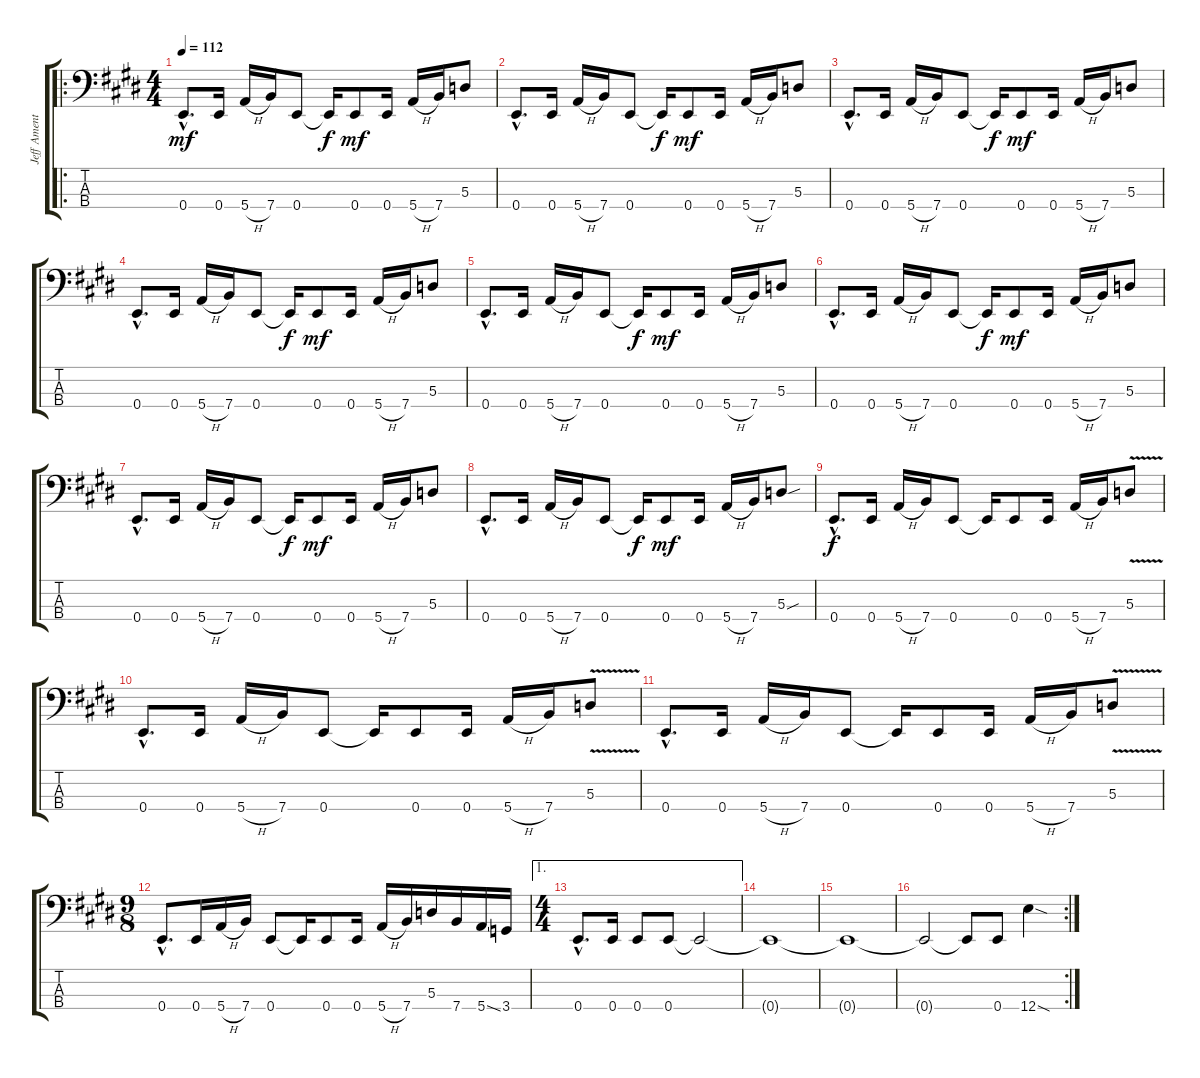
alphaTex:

\track ("Jeff Ament" "Jeff Ament") {instrument electricbassfinger}
\staff {score tabs}
\tuning (G2 D2 A1 E1) {hide}
\ro
\ts (4 4)
\tempo 112
\clef f4
\ks e
0.4{hac}.8{d dy mf} 0.4.16 5.4{h}.16 7.4.16 0.4.8 0.4{t}.16{dy f} 0.4.8{dy mf} 0.4.16 5.4{h}.16 7.4.16 5.3.8 |
0.4{hac}.8{d} 0.4.16 5.4{h}.16 7.4.16 0.4.8 0.4{t}.16{dy f} 0.4.8{dy mf} 0.4.16 5.4{h}.16 7.4.16 5.3.8 |
0.4{hac}.8{d} 0.4.16 5.4{h}.16 7.4.16 0.4.8 0.4{t}.16{dy f} 0.4.8{dy mf} 0.4.16 5.4{h}.16 7.4.16 5.3.8 |
0.4{hac}.8{d} 0.4.16 5.4{h}.16 7.4.16 0.4.8 0.4{t}.16{dy f} 0.4.8{dy mf} 0.4.16 5.4{h}.16 7.4.16 5.3.8 |
0.4{hac}.8{d} 0.4.16 5.4{h}.16 7.4.16 0.4.8 0.4{t}.16{dy f} 0.4.8{dy mf} 0.4.16 5.4{h}.16 7.4.16 5.3.8 |
0.4{hac}.8{d} 0.4.16 5.4{h}.16 7.4.16 0.4.8 0.4{t}.16{dy f} 0.4.8{dy mf} 0.4.16 5.4{h}.16 7.4.16 5.3.8 |
0.4{hac}.8{d} 0.4.16 5.4{h}.16 7.4.16 0.4.8 0.4{t}.16{dy f} 0.4.8{dy mf} 0.4.16 5.4{h}.16 7.4.16 5.3.8 |
0.4{hac}.8{d} 0.4.16 5.4{h}.16 7.4.16 0.4.8 0.4{t}.16{dy f} 0.4.8{dy mf} 0.4.16 5.4{h}.16 7.4.16 5.3{sou}.8 |
0.4{hac}.8{d dy f} 0.4.16 5.4{h}.16 7.4.16 0.4.8 0.4{t}.16 0.4.8 0.4.16 5.4{h}.16 7.4.16 5.3{v}.8 |
0.4{hac}.8{d} 0.4.16 5.4{h}.16 7.4.16 0.4.8 0.4{t}.16 0.4.8 0.4.16 5.4{h}.16 7.4.16 5.3{v}.8 |
0.4{hac}.8{d} 0.4.16 5.4{h}.16 7.4.16 0.4.8 0.4{t}.16 0.4.8 0.4.16 5.4{h}.16 7.4.16 5.3{v}.8 |
\ts (9 8)
0.4{hac}.8{d} 0.4.16 5.4{h}.16 7.4.16 0.4.8 0.4{t}.16 0.4.8 0.4.16 5.4{h}.16 7.4.16 5.3.16 7.4.16 5.4{ss}.16 3.4.16 |
\ae 1
\ts (4 4)
0.4{hac}.8{d} 0.4.16 0.4.8 0.4.8 0.4{t}.2 |
0.4{t}.1 |
0.4{t}.1 |
\rc 2
0.4{t}.2 0.4{t}.8 0.4.8 12.4{sod}.4
